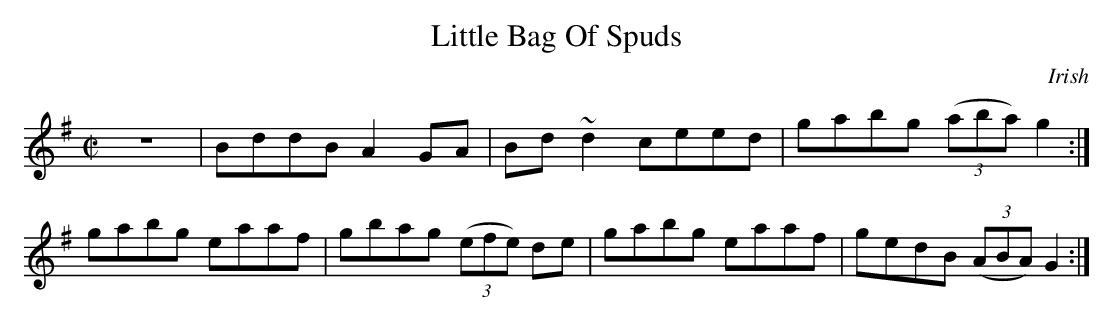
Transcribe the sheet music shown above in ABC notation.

X:1
T:Little Bag Of Spuds
M:C|
K:G
z8 | BddB A2 GA | Bd ~d2 ceed | gabg (3(aba) g2 :|
gabg eaaf | gbag (3(efe) de | gabg eaaf | gedB (3(ABA) G2 :|
